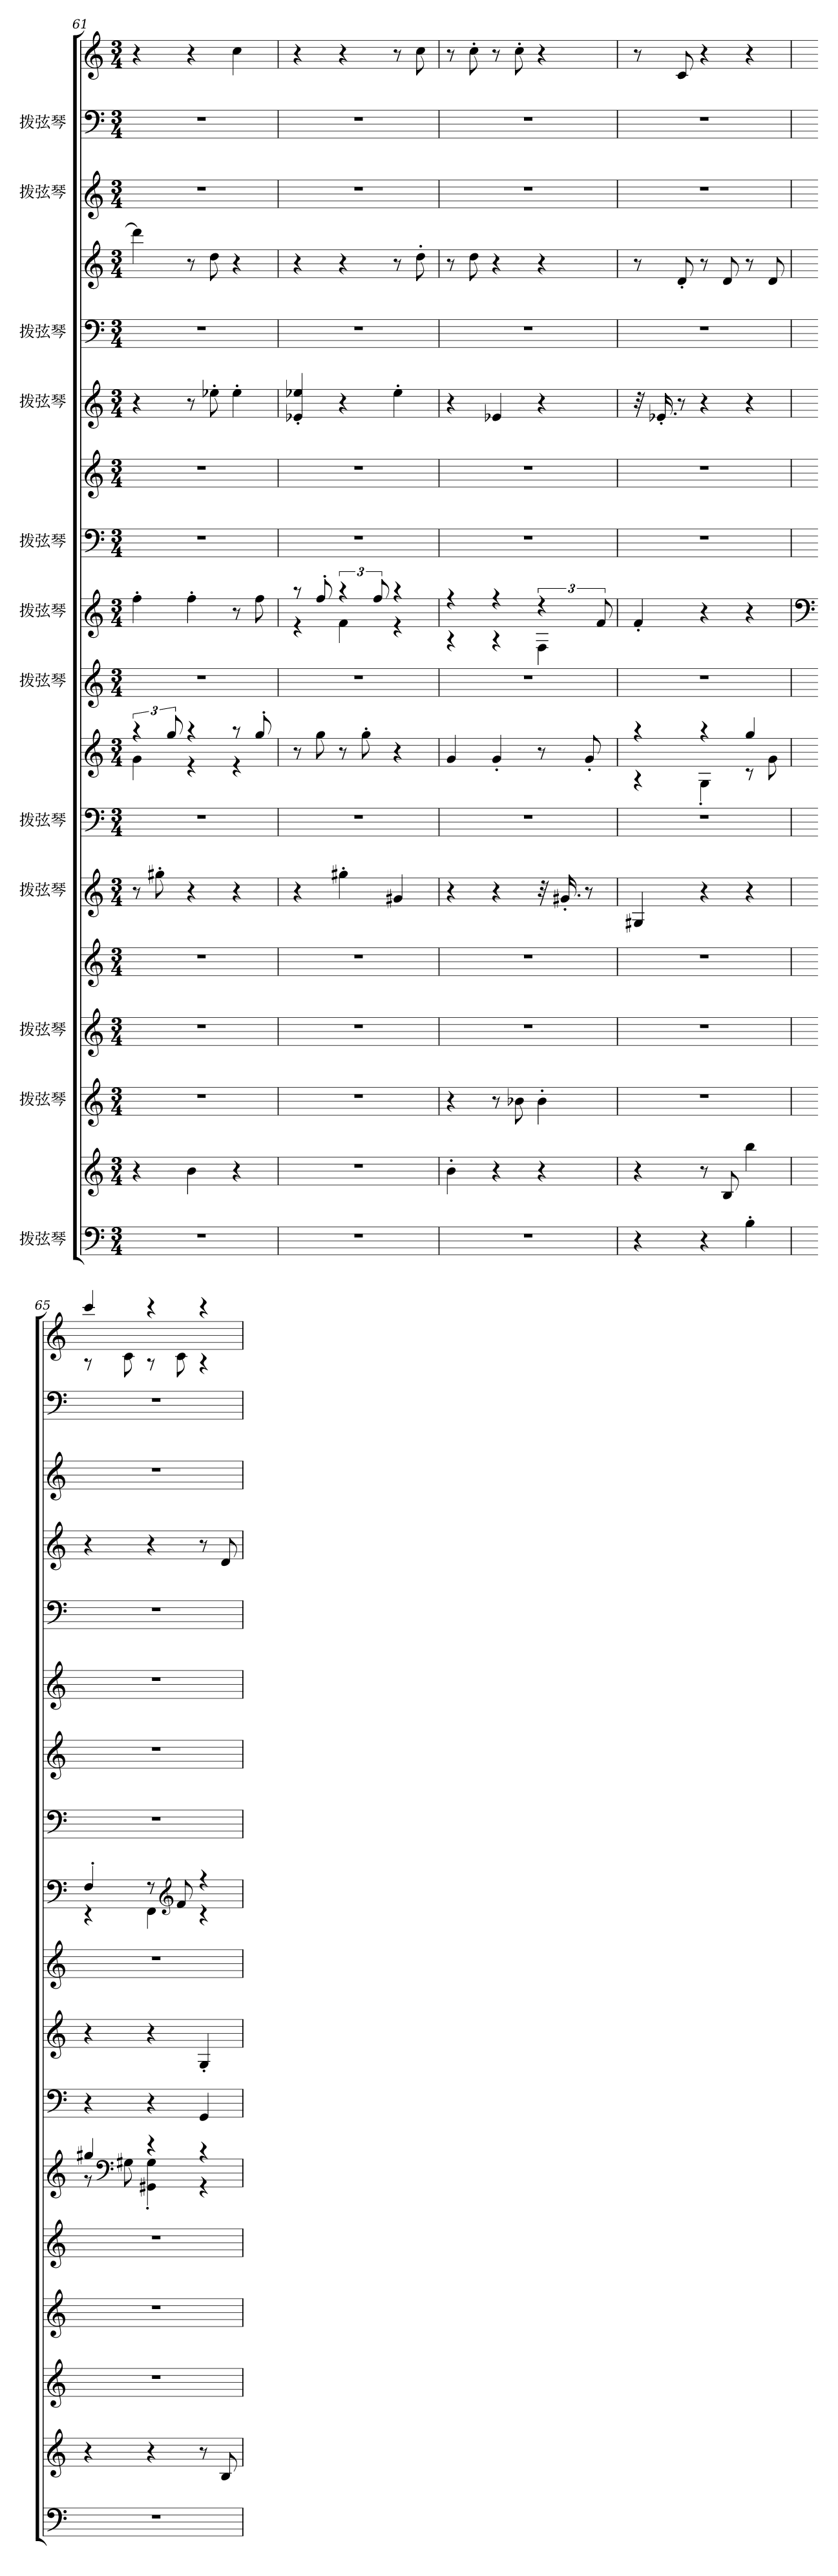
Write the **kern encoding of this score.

**kern	**kern	**kern	**kern	**kern	**kern	**kern	**kern	**kern	**kern	**kern	**kern	**kern	**kern	**kern	**kern	**kern	**kern
*part12	*part12	*part11	*part10	*part10	*part9	*part8	*part8	*part7	*part6	*part5	*part5	*part4	*part3	*part3	*part2	*part1	*part1
*staff18	*staff17	*staff16	*staff15	*staff14	*staff13	*staff12	*staff11	*staff10	*staff9	*staff8	*staff7	*staff6	*staff5	*staff4	*staff3	*staff2	*staff1
*I"拨弦琴	*	*I"拨弦琴	*I"拨弦琴	*	*I"拨弦琴	*I"拨弦琴	*	*I"拨弦琴	*I"拨弦琴	*I"拨弦琴	*	*I"拨弦琴	*I"拨弦琴	*	*I"拨弦琴	*I"拨弦琴	*
*clefF4	*clefG2	*clefG2	*clefG2	*clefG2	*clefG2	*clefF4	*clefG2	*clefG2	*clefG2	*clefF4	*clefG2	*clefG2	*clefF4	*clefG2	*clefG2	*clefF4	*clefG2
*k[]	*k[]	*k[]	*k[]	*k[]	*k[]	*k[]	*k[]	*k[]	*k[]	*k[]	*k[]	*k[]	*k[]	*k[]	*k[]	*k[]	*k[]
*M3/4	*M3/4	*M3/4	*M3/4	*M3/4	*M3/4	*M3/4	*M3/4	*M3/4	*M3/4	*M3/4	*M3/4	*M3/4	*M3/4	*M3/4	*M3/4	*M3/4	*M3/4
=61	=61	=61	=61	=61	=61	=61	=61	=61	=61	=61	=61	=61	=61	=61	=61	=61	=61
*	*	*	*	*	*	*	*^	*	*	*	*	*	*	*	*	*	*
2.r	4r	2.r	2.r	2.r	8r	2.r	6r	4g\	2.r	4ff'\	2.r	2.r	4r	2.r	4ddd\]	2.r	2.r	4r
.	.	.	.	.	8gg#X'\	.	.	.	.	.	.	.	.	.	.	.	.	.
.	.	.	.	.	.	.	12gg/	.	.	.	.	.	.	.	.	.	.	.
.	4b\	.	.	.	4r	.	4r	4r	.	4ff'\	.	.	8r	.	8r	.	.	4r
.	.	.	.	.	.	.	.	.	.	.	.	.	8ee-X'\	.	8dd\	.	.	.
.	4r	.	.	.	4r	.	8r	4r	.	8r	.	.	4ee-'\	.	4r	.	.	4cc\
.	.	.	.	.	.	.	8gg'/	.	.	8ff\	.	.	.	.	.	.	.	.
*	*	*	*	*	*	*	*v	*v	*	*	*	*	*	*	*	*	*	*
=62	=62	=62	=62	=62	=62	=62	=62	=62	=62	=62	=62	=62	=62	=62	=62	=62	=62
*	*	*	*	*	*	*	*	*	*^	*	*	*	*	*	*	*	*
2.r	2.r	2.r	2.r	2.r	4r	2.r	8r	2.r	8r	4r	2.r	2.r	4e-X/' 4ee-X/'	2.r	4r	2.r	2.r	4r
.	.	.	.	.	.	.	8gg\	.	8ff'/	.	.	.	.	.	.	.	.	.
.	.	.	.	.	4gg#X'\	.	8r	.	6r	4f\	.	.	4r	.	4r	.	.	4r
.	.	.	.	.	.	.	8gg'\	.	.	.	.	.	.	.	.	.	.	.
.	.	.	.	.	.	.	.	.	12ff/	.	.	.	.	.	.	.	.	.
.	.	.	.	.	4g#X/	.	4r	.	4r	4r	.	.	4ee-'\	.	8r	.	.	8r
.	.	.	.	.	.	.	.	.	.	.	.	.	.	.	8dd'\	.	.	8cc\
=63	=63	=63	=63	=63	=63	=63	=63	=63	=63	=63	=63	=63	=63	=63	=63	=63	=63	=63
2.r	4b'\	4r	2.r	2.r	4r	2.r	4g/	2.r	4r	4r	2.r	2.r	4r	2.r	8r	2.r	2.r	8r
.	.	.	.	.	.	.	.	.	.	.	.	.	.	.	8dd\	.	.	8cc'\
.	4r	8r	.	.	4r	.	4g'/	.	4r	4r	.	.	4e-X/	.	4r	.	.	8r
.	.	8b-X\	.	.	.	.	.	.	.	.	.	.	.	.	.	.	.	8cc'\
.	4r	4b-'\	.	.	32r	.	8r	.	6r	4F\	.	.	4r	.	4r	.	.	4r
.	.	.	.	.	16.g#X'/	.	.	.	.	.	.	.	.	.	.	.	.	.
.	.	.	.	.	8r	.	8g'/	.	.	.	.	.	.	.	.	.	.	.
.	.	.	.	.	.	.	.	.	12f/	.	.	.	.	.	.	.	.	.
*	*	*	*	*	*	*	*	*	*v	*v	*	*	*	*	*	*	*	*
!!LO:PB:g=z
=64	=64	=64	=64	=64	=64	=64	=64	=64	=64	=64	=64	=64	=64	=64	=64	=64	=64
*	*	*	*	*	*	*	*^	*	*	*	*	*	*	*	*	*	*
4r	4r	2.r	2.r	2.r	4G#X/	2.r	4r	4r	2.r	4f'/	2.r	2.r	32r	2.r	8r	2.r	2.r	8r
.	.	.	.	.	.	.	.	.	.	.	.	.	16.e-X'/	.	.	.	.	.
.	.	.	.	.	.	.	.	.	.	.	.	.	8r	.	8d'/	.	.	8c/
4r	8r	.	.	.	4r	.	4r	4G'\	.	4r	.	.	4r	.	8r	.	.	4r
.	8B/	.	.	.	.	.	.	.	.	.	.	.	.	.	8d/	.	.	.
4B'\	4bb\	.	.	.	4r	.	4gg/	8r	.	4r	.	.	4r	.	8r	.	.	4r
.	.	.	.	.	.	.	.	8g\	.	.	.	.	.	.	8d/	.	.	.
*	*	*	*	*	*	*	*v	*v	*	*	*	*	*	*	*	*	*	*
=65	=65	=65	=65	=65	=65	=65	=65	=65	=65	=65	=65	=65	=65	=65	=65	=65	=65
*	*	*	*	*	*	*	*	*	*clefF4	*	*	*	*	*	*	*	*
*	*	*	*	*	*^	*	*	*	*^	*	*	*	*	*	*	*	*^
2.r	4r	2.r	2.r	2.r	4gg#X/	8r	4r	4r	2.r	4F'/	4r	2.r	2.r	2.r	2.r	4r	2.r	2.r	4ccc/	8r
*	*	*	*	*	*clefF4	*	*	*	*	*	*	*	*	*	*	*	*	*	*	*
.	.	.	.	.	.	8G#X\	.	.	.	.	.	.	.	.	.	.	.	.	.	8c\
.	4r	.	.	.	4r	4GG#X\' 4G#\'	4r	4r	.	8r	4FF\	.	.	.	.	4r	.	.	4r	8r
*	*	*	*	*	*	*	*	*	*	*clefG2	*	*	*	*	*	*	*	*	*	*
.	.	.	.	.	.	.	.	.	.	8f/	.	.	.	.	.	.	.	.	.	8c\
.	8r	.	.	.	4r	4r	4GG/	4G'/	.	4r	4r	.	.	.	.	8r	.	.	4r	4r
.	8B/	.	.	.	.	.	.	.	.	.	.	.	.	.	.	8d/	.	.	.	.
*	*	*	*	*	*v	*v	*	*	*	*v	*v	*	*	*	*	*	*	*	*v	*v
=	=	=	=	=	=	=	=	=	=	=	=	=	=	=	=	=	=
*-	*-	*-	*-	*-	*-	*-	*-	*-	*-	*-	*-	*-	*-	*-	*-	*-	*-
